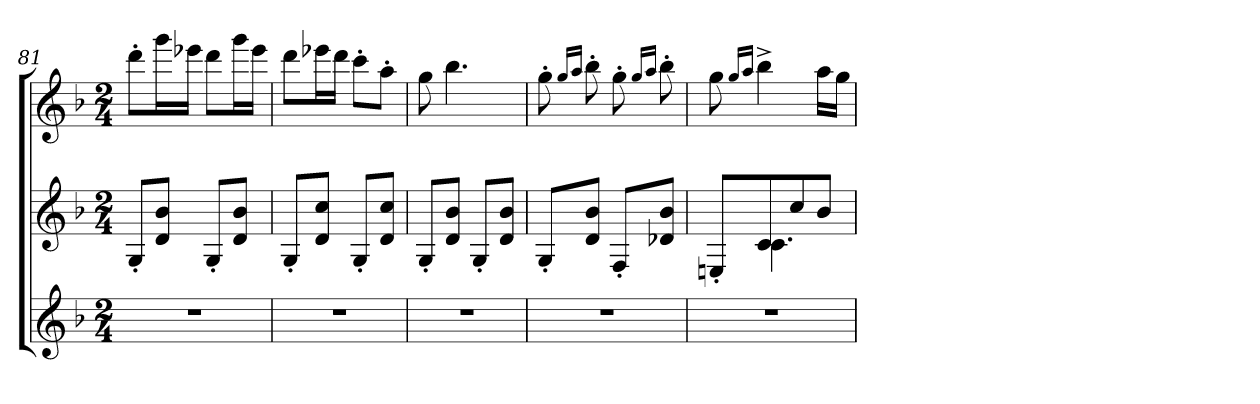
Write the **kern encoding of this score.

**kern	**kern	**kern
*part3	*part2	*part1
*staff3	*staff2	*staff1
*clefG2	*clefG2	*clefG2
*k[b-]	*k[b-]	*k[b-]
*M2/4	*M2/4	*M2/4
=81	=81	=81
2r	8G'>L	8ddd'>L
.	8b- 8dJ	16gggL
.	.	16eee-XJJ
.	8G'>L	8dddL
.	8b- 8dJ	16gggL
.	.	16eee-JJ
=82	=82	=82
2r	8G'>L	8dddL
.	8cc 8dJ	16eee-XL
.	.	16dddJJ
.	8G'>L	8ccc'>L
.	8cc 8dJ	8aa'>J
=83	=83	=83
2r	8G'>L	8gg
.	8b- 8dJ	4.bb-
.	8G'>L	.
.	8b- 8dJ	.
=84	=84	=84
2r	8G'>L	8gg'>
.	.	16qqgg/LL
.	.	16qqaa/JJ
.	8b- 8dJ	8bb-'>
.	8F'>L	8gg'>L
.	.	16qqgg/L
.	.	16qqaa/J
.	8b- 8d-XJ	8bb-'>
=85	=85	=85
*	*^	*
2r	8En'>L	8ryy	8gg
.	.	.	16qqgg/L
.	.	.	16qqaa/J
.	8c	4.c	4bb-^>
.	8cc	.	.
.	8b-J	.	16aaLL
.	.	.	16ggJJ
*	*v	*v	*
=	=	=
*-	*-	*-
